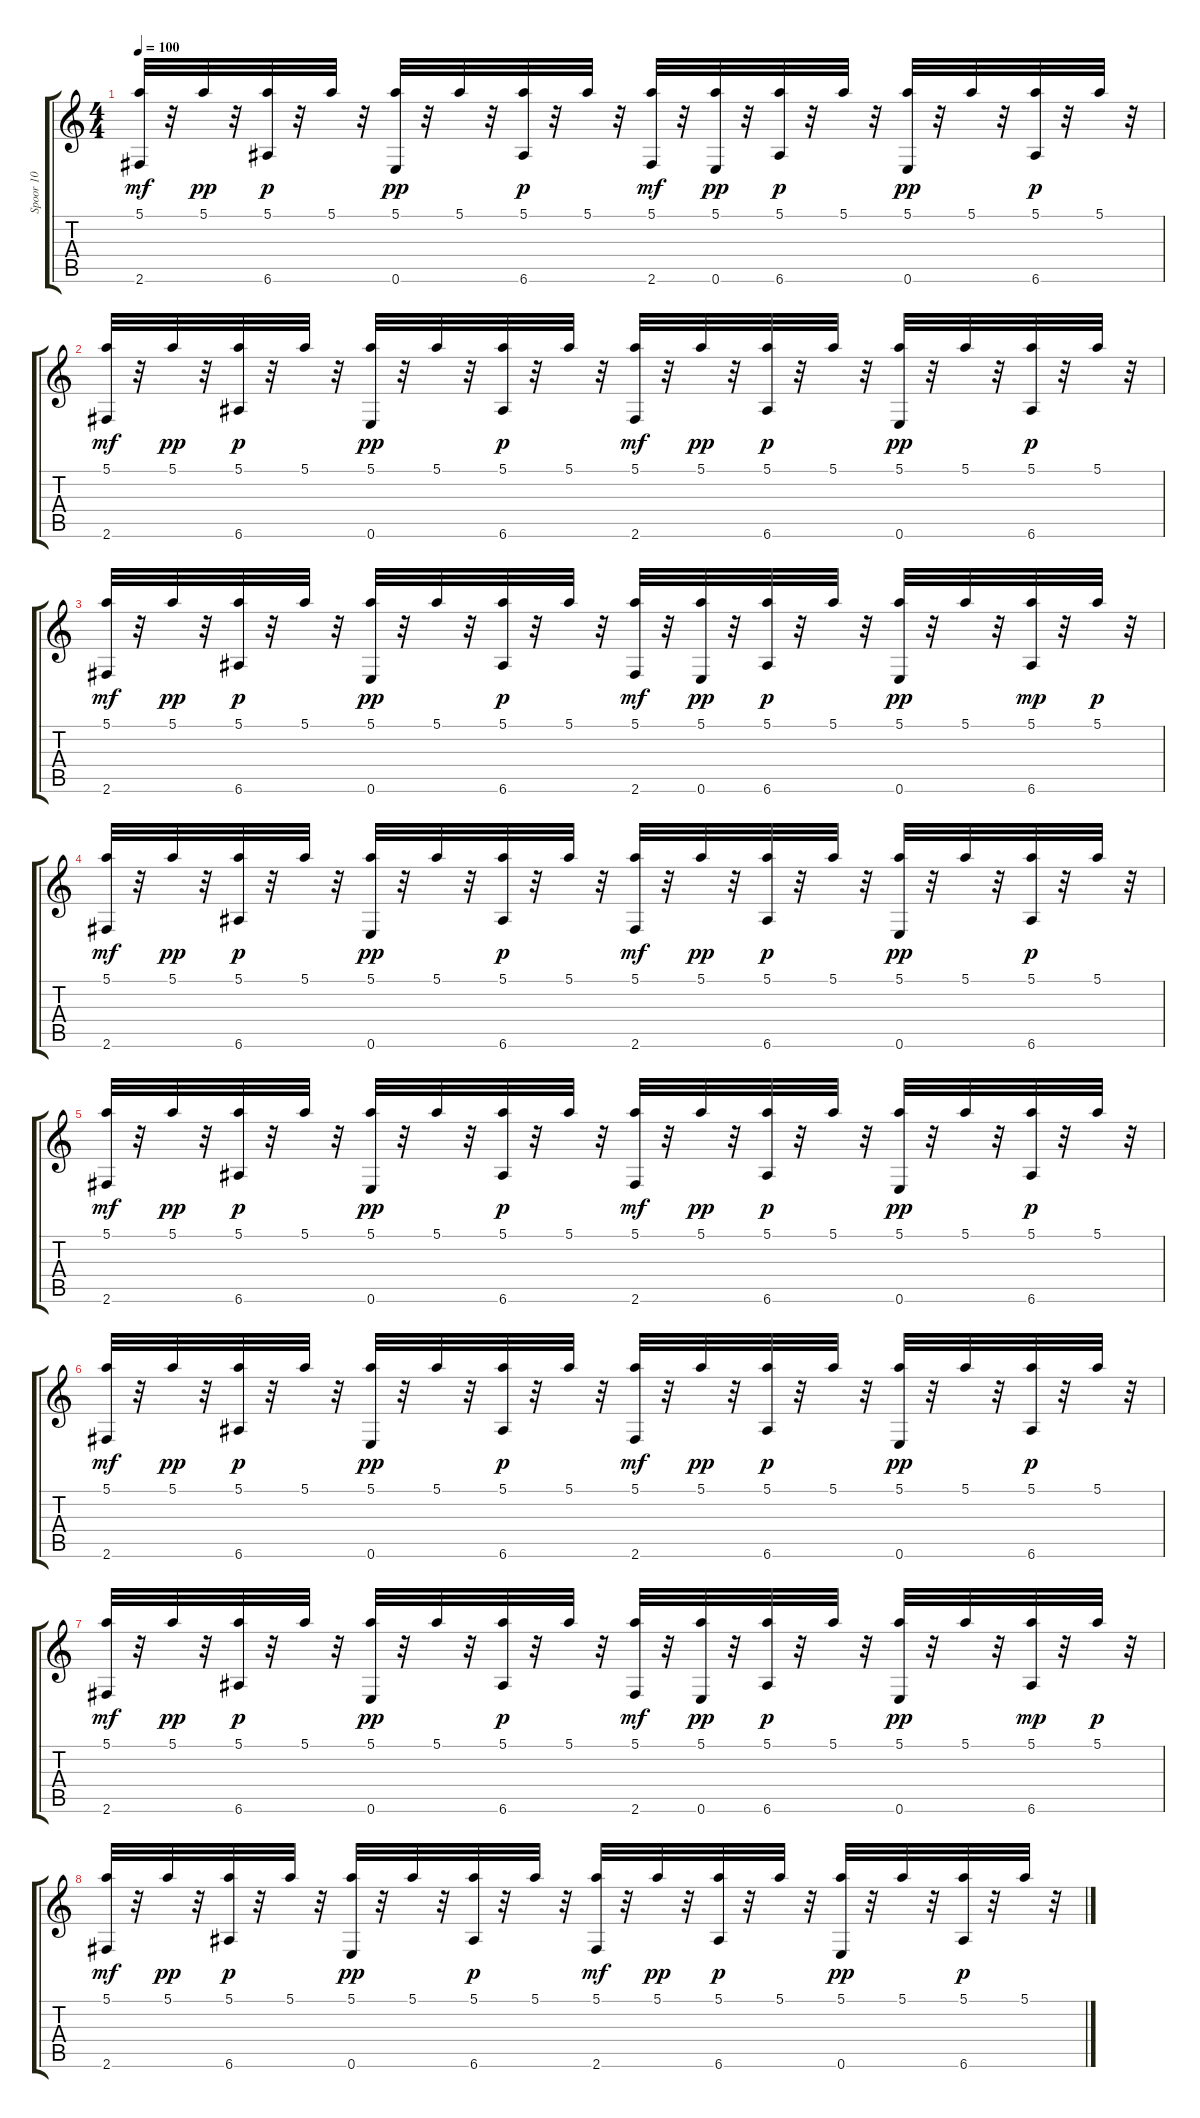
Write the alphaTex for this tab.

\track ("Spoor 10" "Spoor 10") {instrument acousticguitarsteel}
\staff {score tabs}
\tuning (E4 B3 G3 D3 A2 E2) {hide}
\ts (4 4)
\tempo 100
\clef g2
\ks c
(5.1 2.6).32{dy mf} r.32 5.1.32{dy pp} r.32 (5.1 6.6).32{dy p} r.32 5.1.32 r.32 (5.1 0.6).32{dy pp} r.32 5.1.32 r.32 (5.1 6.6).32{dy p} r.32 5.1.32 r.32 (5.1 2.6).32{dy mf} r.32 (5.1 0.6).32{dy pp} r.32 (5.1 6.6).32{dy p} r.32 5.1.32 r.32 (5.1 0.6).32{dy pp} r.32 5.1.32 r.32 (5.1 6.6).32{dy p} r.32 5.1.32 r.32 |
(5.1 2.6).32{dy mf} r.32 5.1.32{dy pp} r.32 (5.1 6.6).32{dy p} r.32 5.1.32 r.32 (5.1 0.6).32{dy pp} r.32 5.1.32 r.32 (5.1 6.6).32{dy p} r.32 5.1.32 r.32 (5.1 2.6).32{dy mf} r.32 5.1.32{dy pp} r.32 (5.1 6.6).32{dy p} r.32 5.1.32 r.32 (5.1 0.6).32{dy pp} r.32 5.1.32 r.32 (5.1 6.6).32{dy p} r.32 5.1.32 r.32 |
(5.1 2.6).32{dy mf} r.32 5.1.32{dy pp} r.32 (5.1 6.6).32{dy p} r.32 5.1.32 r.32 (5.1 0.6).32{dy pp} r.32 5.1.32 r.32 (5.1 6.6).32{dy p} r.32 5.1.32 r.32 (5.1 2.6).32{dy mf} r.32 (5.1 0.6).32{dy pp} r.32 (5.1 6.6).32{dy p} r.32 5.1.32 r.32 (5.1 0.6).32{dy pp} r.32 5.1.32 r.32 (5.1 6.6).32{dy mp} r.32 5.1.32{dy p} r.32 |
(5.1 2.6).32{dy mf} r.32 5.1.32{dy pp} r.32 (5.1 6.6).32{dy p} r.32 5.1.32 r.32 (5.1 0.6).32{dy pp} r.32 5.1.32 r.32 (5.1 6.6).32{dy p} r.32 5.1.32 r.32 (5.1 2.6).32{dy mf} r.32 5.1.32{dy pp} r.32 (5.1 6.6).32{dy p} r.32 5.1.32 r.32 (5.1 0.6).32{dy pp} r.32 5.1.32 r.32 (5.1 6.6).32{dy p} r.32 5.1.32 r.32 |
(5.1 2.6).32{dy mf} r.32 5.1.32{dy pp} r.32 (5.1 6.6).32{dy p} r.32 5.1.32 r.32 (5.1 0.6).32{dy pp} r.32 5.1.32 r.32 (5.1 6.6).32{dy p} r.32 5.1.32 r.32 (5.1 2.6).32{dy mf} r.32 5.1.32{dy pp} r.32 (5.1 6.6).32{dy p} r.32 5.1.32 r.32 (5.1 0.6).32{dy pp} r.32 5.1.32 r.32 (5.1 6.6).32{dy p} r.32 5.1.32 r.32 |
(5.1 2.6).32{dy mf} r.32 5.1.32{dy pp} r.32 (5.1 6.6).32{dy p} r.32 5.1.32 r.32 (5.1 0.6).32{dy pp} r.32 5.1.32 r.32 (5.1 6.6).32{dy p} r.32 5.1.32 r.32 (5.1 2.6).32{dy mf} r.32 5.1.32{dy pp} r.32 (5.1 6.6).32{dy p} r.32 5.1.32 r.32 (5.1 0.6).32{dy pp} r.32 5.1.32 r.32 (5.1 6.6).32{dy p} r.32 5.1.32 r.32 |
(5.1 2.6).32{dy mf} r.32 5.1.32{dy pp} r.32 (5.1 6.6).32{dy p} r.32 5.1.32 r.32 (5.1 0.6).32{dy pp} r.32 5.1.32 r.32 (5.1 6.6).32{dy p} r.32 5.1.32 r.32 (5.1 2.6).32{dy mf} r.32 (5.1 0.6).32{dy pp} r.32 (5.1 6.6).32{dy p} r.32 5.1.32 r.32 (5.1 0.6).32{dy pp} r.32 5.1.32 r.32 (5.1 6.6).32{dy mp} r.32 5.1.32{dy p} r.32 |
(5.1 2.6).32{dy mf} r.32 5.1.32{dy pp} r.32 (5.1 6.6).32{dy p} r.32 5.1.32 r.32 (5.1 0.6).32{dy pp} r.32 5.1.32 r.32 (5.1 6.6).32{dy p} r.32 5.1.32 r.32 (5.1 2.6).32{dy mf} r.32 5.1.32{dy pp} r.32 (5.1 6.6).32{dy p} r.32 5.1.32 r.32 (5.1 0.6).32{dy pp} r.32 5.1.32 r.32 (5.1 6.6).32{dy p} r.32 5.1.32 r.32
